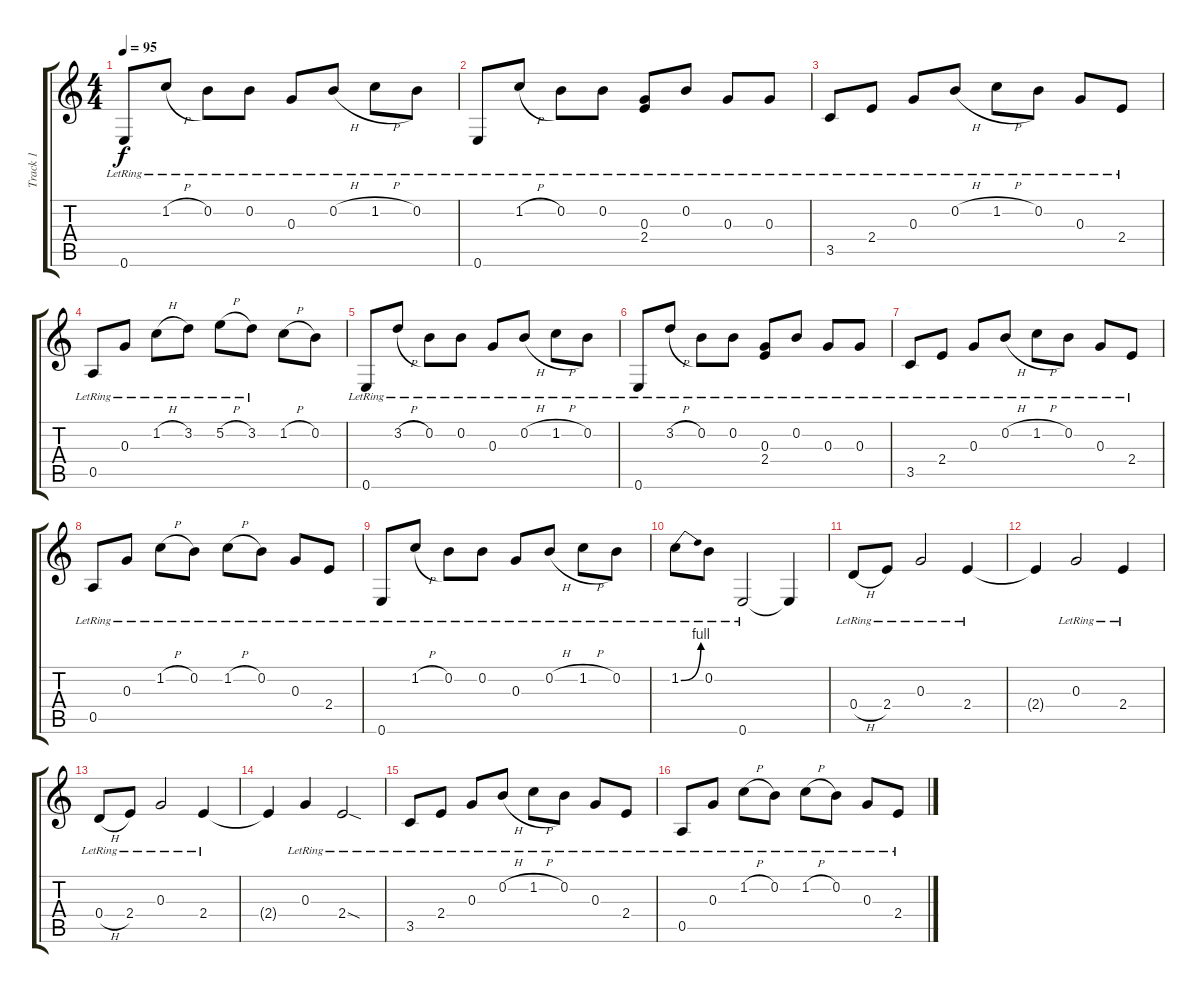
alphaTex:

\track ("Track 1" "Track 1") {instrument electricguitarjazz}
\staff {score tabs}
\tuning (E4 B3 G3 D3 A2 E2) {hide}
\ts (4 4)
\tempo 95
\clef g2
\ks c
0.6{lr}.8{dy f} 1.2{h lr}.8 0.2{lr}.8 0.2{lr}.8 0.3{lr}.8 0.2{h lr}.8 1.2{h lr}.8 0.2{lr}.8 |
0.6{lr}.8 1.2{h lr}.8 0.2{lr}.8 0.2{lr}.8 (0.3{lr} 2.4{lr}).8 0.2{lr}.8 0.3{lr}.8 0.3{lr}.8 |
3.5{lr}.8 2.4{lr}.8 0.3{lr}.8 0.2{h lr}.8 1.2{h lr}.8 0.2{lr}.8 0.3{lr}.8 2.4{lr}.8 |
0.5{lr}.8 0.3{lr}.8 1.2{h lr}.8 3.2{lr}.8 5.2{h lr}.8 3.2{lr}.8 1.2{h}.8 0.2.8 |
0.6{lr}.8 3.2{h lr}.8 0.2{lr}.8 0.2{lr}.8 0.3{lr}.8 0.2{h lr}.8 1.2{h lr}.8 0.2{lr}.8 |
0.6{lr}.8 3.2{h lr}.8 0.2{lr}.8 0.2{lr}.8 (0.3{lr} 2.4{lr}).8 0.2{lr}.8 0.3{lr}.8 0.3{lr}.8 |
3.5{lr}.8 2.4{lr}.8 0.3{lr}.8 0.2{h lr}.8 1.2{h lr}.8 0.2{lr}.8 0.3{lr}.8 2.4{lr}.8 |
0.5{lr}.8 0.3{lr}.8 1.2{h lr}.8 0.2{lr}.8 1.2{h lr}.8 0.2{lr}.8 0.3{lr}.8 2.4{lr}.8 |
0.6{lr}.8 1.2{h lr}.8 0.2{lr}.8 0.2{lr}.8 0.3{lr}.8 0.2{h lr}.8 1.2{h lr}.8 0.2{lr}.8 |
1.2{be (bend 0 0 60 4) lr}.8 0.2{lr}.8 0.6{lr}.2 0.6{t}.4 |
0.4{h lr}.8 2.4{lr}.8 0.3{lr}.2 2.4{lr}.4 |
2.4{t}.4 0.3{lr}.2 2.4{lr}.4 |
0.4{h lr}.8 2.4{lr}.8 0.3{lr}.2 2.4{lr}.4 |
2.4{t}.4 0.3{lr}.4 2.4{sod lr}.2 |
3.5{lr}.8 2.4{lr}.8 0.3{lr}.8 0.2{h lr}.8 1.2{h lr}.8 0.2{lr}.8 0.3{lr}.8 2.4{lr}.8 |
0.5{lr}.8 0.3{lr}.8 1.2{h lr}.8 0.2{lr}.8 1.2{h lr}.8 0.2{lr}.8 0.3{lr}.8 2.4{lr}.8
